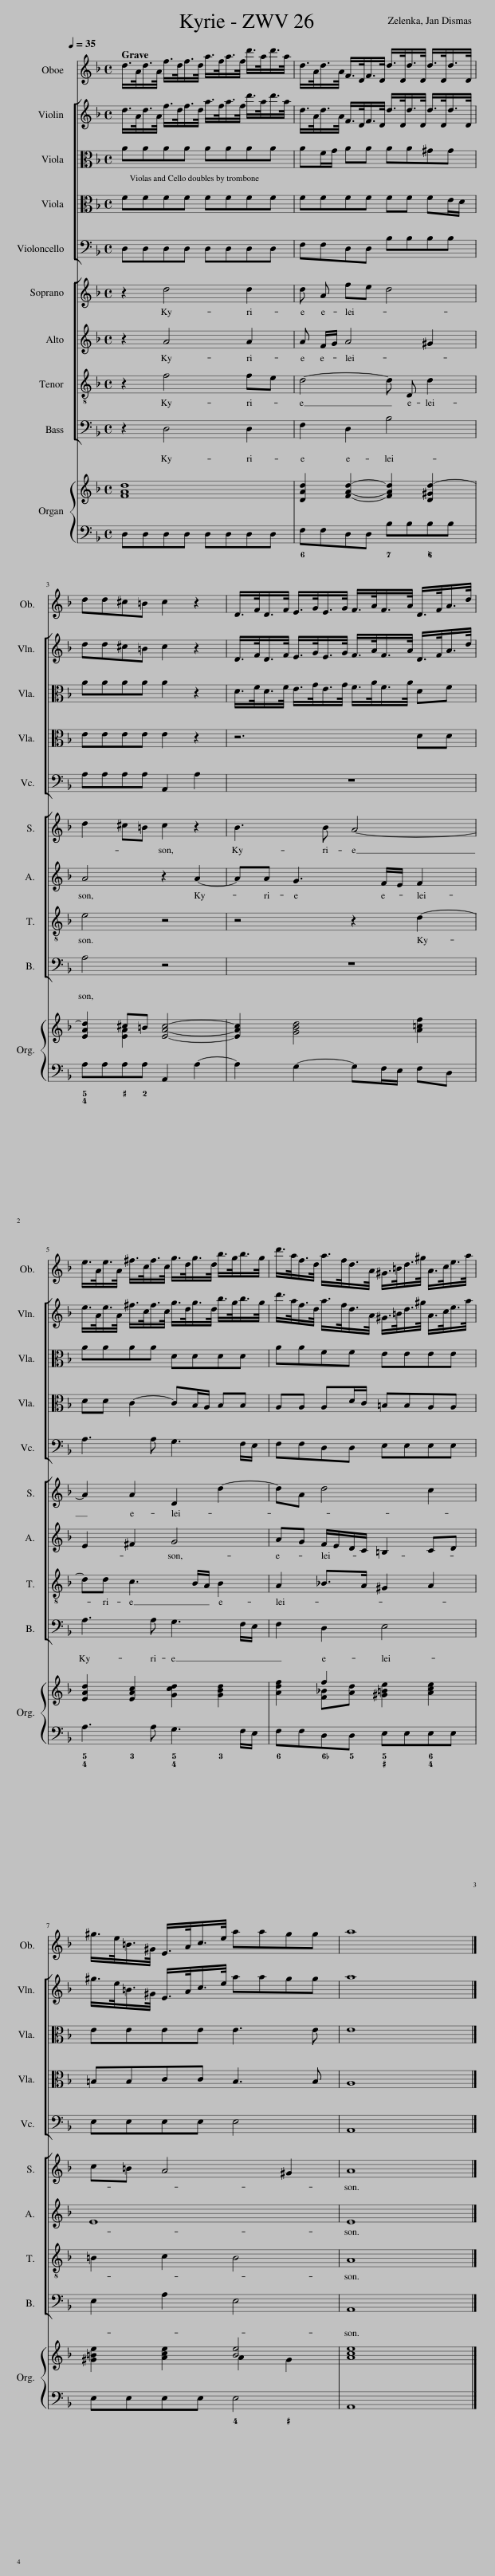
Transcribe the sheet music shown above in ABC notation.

X:1
%%score { 1 2 } [ 3 4 5 ] [ { 6 7 } 8 9 10 ] [ 11 12 13 14 ] { ( 15 17 ) | 16 }
L:1/8
Q:1/4=35
M:4/4
I:linebreak $
K:F
V:1 treble
V:2 treble
V:3 alto
V:4 tenor
V:5 bass
V:6 treble
V:7 treble
V:8 alto
V:9 alto
V:10 bass
V:11 treble
V:12 treble
V:13 treble-8
V:14 bass
V:15 treble
V:17 treble
V:16 bass
V:1
 d/>A/d/>A/ f/>d/f/>d/ a/>f/a/>f/ d'/>a/d'/>a/ | d/>A/d/>A/ F/>D/F/>D/ d/>D/d/>D/ d/>D/d/>D/ |$ dd^c=B c2 z2 | D/>F/D/>F/ E/>G/E/>G/ F/>A/F/>A/ D/>F/A/>d/ |$ e/>A/e/>A/ ^f/>c/f/>c/ g/>d/g/>d/ b/>g/b/>g/ | %5
 d'/>a/f/>d/ a/>f/d/>A/ ^G/>=B/d/>^g/ A/>c/e/>a/ |$ ^g/>e/=B/>^G/ E/>A/c/>e/ aagg | a8 |] %8
V:2
 d3/4 A/4 d3/4 A/4 f3/4 d/4 f3/4 d/4 a3/4 f/4 a3/4 f/4 d'3/4 a/4 d'3/4 a/4 | d3/4 A/4 d3/4 A/4 F3/4 D/4 F3/4 D/4 d3/4 D/4 d3/4 D/4 d3/4 D/4 d3/4 D/4 |$ d d ^c =B c2 z2 | D3/4 F/4 D3/4 F/4 E3/4 G/4 E3/4 G/4 F3/4 A/4 F3/4 A/4 D3/4 F/4 A3/4 d/4 |$ e3/4 A/4 e3/4 A/4 ^f3/4 c/4 f3/4 c/4 g3/4 d/4 g3/4 d/4 b3/4 g/4 b3/4 g/4 | %5
 d'3/4 a/4 f3/4 d/4 a3/4 f/4 d3/4 A/4 ^G3/4 =B/4 d3/4 ^g/4 A3/4 c/4 e3/4 a/4 |$ ^g3/4 e/4 =B3/4 ^G/4 E3/4 A/4 c3/4 e/4 a a g g | a8 |] %8
V:3
 A A A A A A A A | A F/ G/ A A A A ^G G |$ A A A A A2 z2 | D3/4 F/4 D3/4 F/4 E3/4 G/4 E3/4 G/4 F3/4 A/4 F3/4 A/4 D F |$ A A A A D D D D | %5
 A A F F E E E E |$ E E E E E3 E | E8 |] %8
V:4
 F F F F F F F F | F F F F F F F E/ D/ |$ E E E E E2 z2 | z6 D D |$ D D C2- C B,/ A,/ B, B, | %5
 A, A, A, D/ C/ =B, B, A, A, |$ =B, B, C C B,3 B, | A,8 |] %8
V:5
 D, D, D, D, D, D, D, D, | F, F, D, D, B, B, B, B, |$ A, A, A, A, A,,2 A,2 | A,2 G,2- G, F,/ E,/ F, D, |$ A,3 A, G,3 F,/ E,/ | %5
 F, F, D, D, E, E, E, E, |$ E, E, E, E, E,4 | A,,8 |] %8
V:6
 d3/4 A/4 d3/4 A/4 f3/4 d/4 f3/4 d/4 a3/4 f/4 a3/4 f/4 d'3/4 a/4 d'3/4 a/4 | d3/4 A/4 d3/4 A/4 F3/4 D/4 F3/4 D/4 d3/4 D/4 d3/4 D/4 d3/4 D/4 d3/4 D/4 |$ d d ^c =B c2 z2 | D3/4 F/4 D3/4 F/4 E3/4 G/4 E3/4 G/4 F3/4 A/4 F3/4 A/4 D3/4 F/4 A3/4 d/4 |$ e3/4 A/4 e3/4 A/4 ^f3/4 c/4 f3/4 c/4 g3/4 d/4 g3/4 d/4 b3/4 g/4 b3/4 g/4 | %5
 d'3/4 a/4 f3/4 d/4 a3/4 f/4 d3/4 A/4 ^G3/4 =B/4 d3/4 ^g/4 A3/4 c/4 e3/4 a/4 |$ ^g3/4 e/4 =B3/4 ^G/4 E3/4 A/4 c3/4 e/4 a a g g | a8 |] %8
V:7
 d/>A/d/>A/ f/>d/f/>d/ a/>f/a/>f/ d'/>a/d'/>a/ | d/>A/d/>A/ F/>D/F/>D/ d/>D/d/>D/ d/>D/d/>D/ |$ dd^c=B c2 z2 | D/>F/D/>F/ E/>G/E/>G/ F/>A/F/>A/ D/>F/A/>d/ |$ e/>A/e/>A/ ^f/>c/f/>c/ g/>d/g/>d/ b/>g/b/>g/ | %5
 d'/>a/f/>d/ a/>f/d/>A/ ^G/>=B/d/>^g/ A/>c/e/>a/ |$ ^g/>e/=B/>^G/ E/>A/c/>e/ aagg | a8 |] %8
V:8
 AAAA AAAA | AF/G/ AA AA^GG |$ AAAA A2 z2 | D/>F/D/>F/ E/>G/E/>G/ F/>A/F/>A/ DF |$ AAAA DDDD | %5
 AAFF EEEE |$ EEEE E3 E | E8 |] %8
V:9
 FFFF FFFF | FFFF FF FE/D/ |$ EEEE E2 z2 | z6 DD |$ DD C2- CB,/A,/ B,B, | %5
 A,A, A,D/C/ =B,B,A,A, |$ =B,B,CC B,3 B, | A,8 |] %8
V:10
 D,D,D,D, D,D,D,D, | F,F,D,D, B,B,B,B, |$ A,A,A,A, A,,2 A,2 | z8 |$ A,3 A, G,3 F,/E,/ | %5
 F,F,D,D, E,E,E,E, |$ E,E,E,E, E,4 | A,,8 |] %8
V:11
 z2 d4 d2 | d A fe d4 |$ d2 ^c=B c2 z2 | B3 B A4- |$ A2 A2 D2 d2- | %5
 dA d4 c2 |$ c=B A4 ^G2 | A8 |] %8
V:12
 z2 A4 A2 | A F/G/ A4 ^G2 |$ A4 z2 A2- | AA G3 F/E/ F2 |$ E2 ^F2 G4 | %5
 AG F/E/D/C/ =B,2 CD |$ E8 | E8 |] %8
V:13
 z2 f4 fe | d4- d D d2 |$ e4 z4 | z4 z2 d2- |$ dd c3 B/A/ B2 | %5
 A2 _B>A ^G2 A2 |$ =B2 c2 B4 | A8 |] %8
V:14
 z2 D,4 D,2 | F,2 D,2 B,4 |$ A,4 z4 | z8 |$ A,3 A, G,3 F,/E,/ | %5
 F,2 D,2 E,4 |$ E,2 A,2 E,4 | A,,8 |] %8
V:15
 [FAd]8 | [DAd]2 [FAd]2- [FAd]2 [D^Gd-]2 |$ [EAd]2 ^c=B [EAc]4- | [EAc]2 [GBd]4 [A=cf]2 |$ [EAd]2 [EAc]2 [Gcd]2 [GBd]2 | %5
 [Adf]2 f2 [^G=Be]2 [Ace]2 |$ [^G=Be]2 [Ace]2 [Be]4 | [Ace]8 |] %8
V:16
 D,D,D,D, D,D,D,D, | F,F,D,D, B,B,B,B, |$ A,A,A,A, A,,2 A,2- | A,2 G,2- G,F,/E,/ F,D, |$ A,3 A, G,3 F,/E,/ | %5
 F,F,D,D, E,E,E,E, |$ E,E,E,E, E,4 | A,,8 |] %8
V:17
 x8 | x8 |$ x2 [EA]2 x4 | x8 |$ x8 | %5
 x2 [F_B][Ad] x4 |$ x4 A2 ^G2 | x8 |] %8
